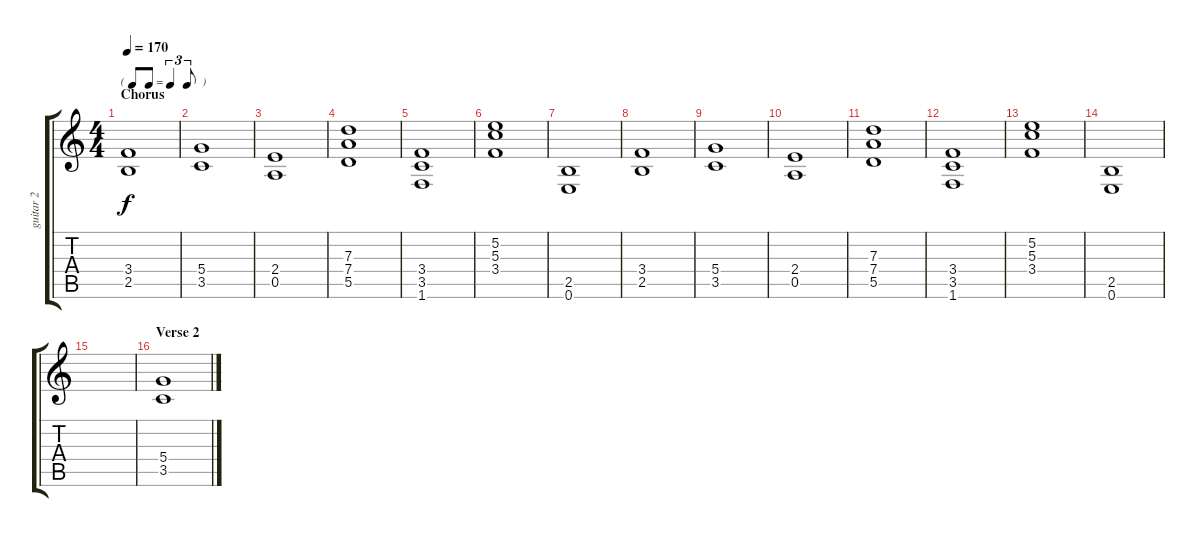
\track ("guitar 2" "guitar 2") {instrument distortionguitar}
\staff {score tabs}
\tuning (E4 B3 G3 D3 A2 E2) {hide}
\ts (4 4)
\tf triplet8th
\section ("" "Chorus")
\tempo 170
\clef g2
\ks c
(3.4 2.5).1{dy f} |
(5.4 3.5).1 |
(2.4 0.5).1 |
(7.3 7.4 5.5).1 |
(3.4 3.5 1.6).1 |
(5.2 5.3 3.4).1 |
(2.5 0.6).1 |
(3.4 2.5).1 |
(5.4 3.5).1 |
(2.4 0.5).1 |
(7.3 7.4 5.5).1 |
(3.4 3.5 1.6).1 |
(5.2 5.3 3.4).1 |
(2.5 0.6).1 |
|
\section ("" "Verse 2")
(5.4 3.5).1
